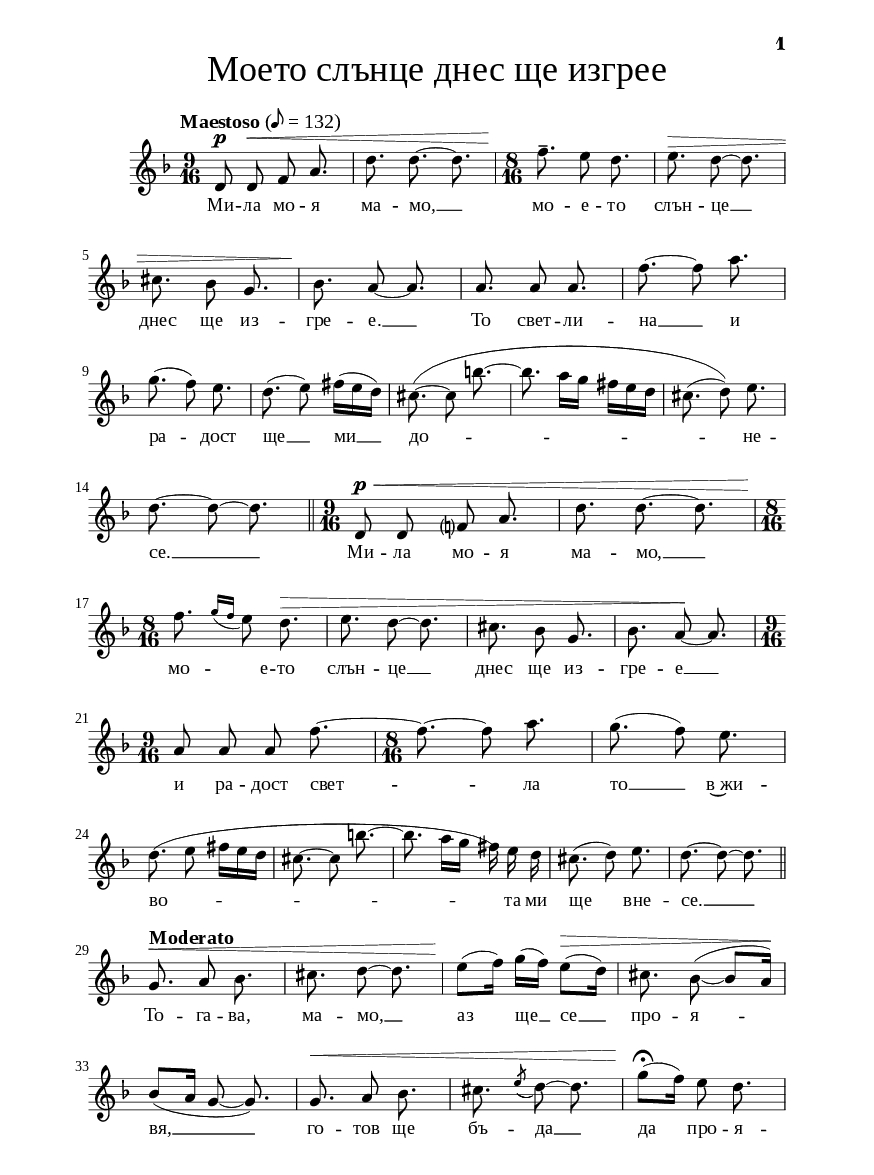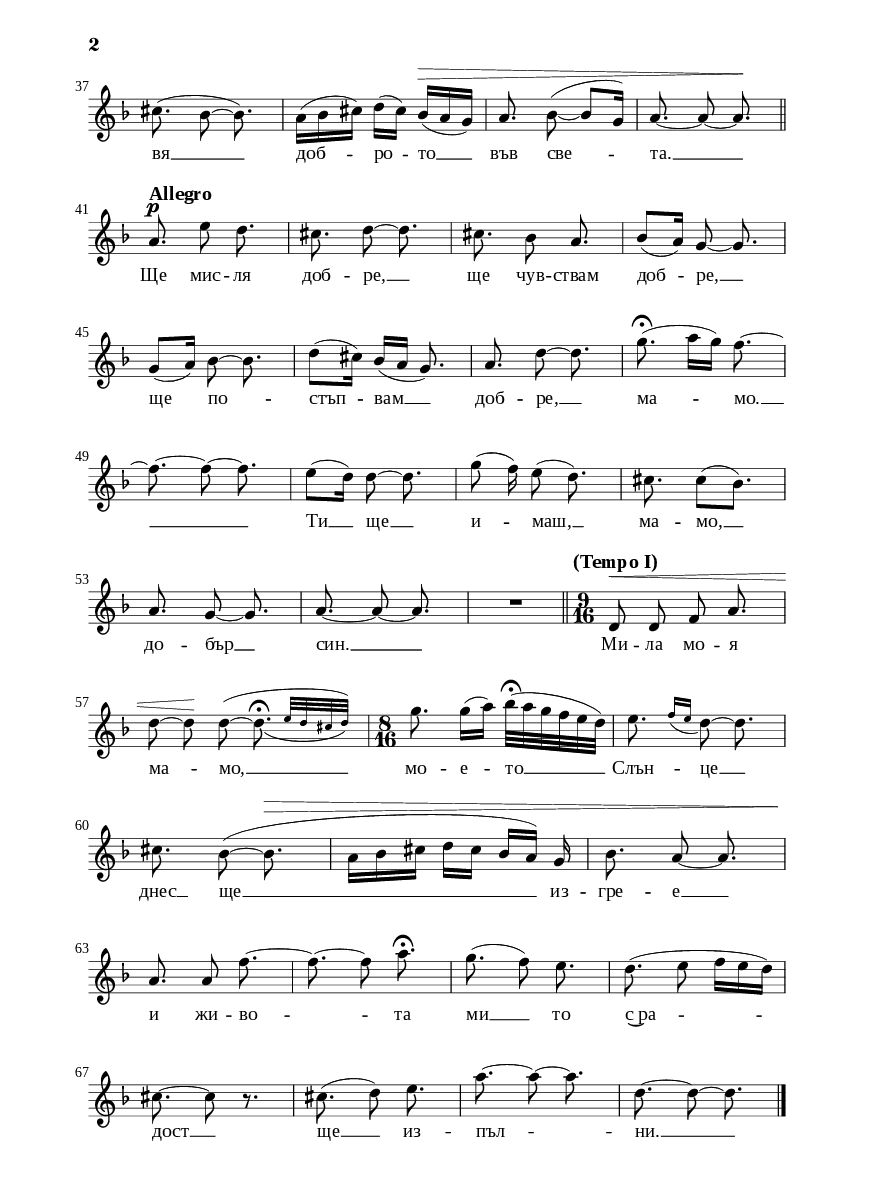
\version "2.24.4"

% include paper part and global functions
\include "include/globals.ily"

\bookpart {
  \label #'ref212
  \tocItem \markup "Моето слънце днес ще изгрее"
  \include "include/bookpart-paper.ily"
  \score {
    \include "include/score-layout.ily"

    \new Voice \absolute {
      \clef treble
      \key d \minor
      \time 9/16
      \tempoFunc "Maestoso" 8 "132"
      \autoBeamOff

      d'8 ^\p  d'8 ^\<  f'8  a'8. | % 2
      d''8.  d''8. ~  d''8.
      | % 3
      \time 8/16  | % 3
      f''8. -- ^\!  e''8  d''8. | % 4
      e''8. ^\>  d''8 ~  d''8. \break | % 5
      cis''8.  bes'8  g'8. | % 6
      bes'8. ^\!  a'8 ~   a'8. | % 7
      a'8.  a'8  a'8. | % 8
      f''8. ~   f''8  a''8. \break | % 9
      g''8. (   f''8 ) e''8. |
      d''8. (   e''8 )   fis''16 ( [
      e''16  d''16 ) ] | % 11
      \shape #'((0 . 0.5) (0 . 1) (0 . 0) (0 . 0.5)) Slur
      cis''8. \=1( ~   cis''8  b''8. ~  | % 12
      b''8.  a''16 [  g''16 ]  fis''16
      [  e''16  d''16 ]  | % 13
      cis''8. (   d''8 ) \=1)   e''8. | \break % 14
      d''8. ~   d''8 ~  d''8. \bar "||"
      \time 9/16  | % 15
      d'8 ^\p ^\<  d'8  f'?8  a'8. | % 16
      d''8.  d''8. ~  d''8.
      \break | % 17
      \time 8/16  | % 17
      f''8. ^\! \acciaccatura {  g''16 [  f''16 ] }
      e''8 d''8. ^\> | % 18
      e''8.  d''8 ~   d''8.  | % 19
      cis''8.  bes'8  g'8. |
      bes'8.  a'8 ~  ^\!  a'8.  \break | % 21
      \time 9/16  | % 21
      a'8  a'8  a'8   f''8. ~  | % 22
      \time 8/16  | % 22
      f''8. ~   f''8   a''8. | % 23
      g''8. (   f''8 )   e''8. \break | % 24
      \shape #'((0 . -2) (0 . 0) (0 . 0.5) (0 . -2)) Slur
      d''8.  \=1( e''8   fis''16 [
      e''16  d''16 ] | % 25
      cis''8. ~   cis''8  b''8. ~  | % 26
      b''8.  a''16   [g''16 ] fis''16 \=1)
      e''16  d''16 | % 27
      cis''8. (   d''8 )  e''8.  | % 28
      d''8. ~   d''8 ~  d''8.  \bar "||"
      \break | % 29
      \tempo "Moderato" g'8.^\<  a'8
      bes'8. |
      cis''8.  d''8 ~   d''8.  | % 31
      e''8 ( [ ^\!  f''16] )   g''16 (
      [f''16] )  e''8 ( [^\>  d''16 ])  | % 32
      cis''8.   bes'8 ( ~   bes'8 [  a'16
      ) ] ^\! \break | % 33
      bes'8 (    [a'16]   g'8 ~  g'8. )  | % 34
      g'8. ^\<  a'8  bes'8. | % 35
      cis''8. \acciaccatura {  e''8 ( }  d''8 )
      ~  d''8. | % 36
      g''8 ( [^\fermata  _\!  f''16 ])   e''8
      d''8.  | % 37
      cis''8. (   bes'8 ~  bes'8. )  | % 38
      a'16 ( [  bes'16  cis''16 ) ]
      d''16 ( [  cis''16 ) ]  bes'16 ( [ ^\>  a'16
      g'16 ) ] | % 39
      a'8.  bes'8 ( ~  bes'8 [  g'16 ) ] |

      a'8. ~   a'8 ~  a'8.  ^\! \bar "||"
      \break | % 41

      \tempo "Allegro" a'8. ^\p  e''8
      d''8. | % 42
      cis''8.  d''8 ~   d''8.  | % 43
      cis''8.  bes'8  a'8. | % 44
      bes'8 ( [  a'16 )  ] g'8 ~  g'8.  \break
      | % 45
      g'8 ( [  a'16 )  ] bes'8 ~  bes'8.  | % 46
      d''8 ( [  cis''16 ) ]  bes'16 ( [
      a'16 ] g'8. )  | % 47
      a'8.  d''8 ~   d''8.
      | % 48
      g''8. ( ^\fermata  a''16 [  g''16 )
      ] f''8. ~ \break | % 49
      f''8. ~   f''8 ~  f''8.  |
      e''8 (  [ d''16 ])  d''8 ~  d''8.
      | % 51
      g''8 (  f''16 )  e''8 (  d''8.
      )  | % 52
      cis''8.   cis''8 ( [ bes'8. ])  \break | % 53
      a'8.  g'8 ~   g'8.  | % 54
      a'8. ~   a'8 ~  a'8.  | % 55
      R2 \bar "||"
      \time 9/16  | % 56
      \tempo "(Tempo I)"
      d'8 ^\<  d'8  f'8  a'8. \break | % 57
      d''8 ~ d''8  ^\!  d''8 ~ (  \once \override PhrasingSlur.direction = #down \afterGrace d''8. \fermata   \( { e''32  [d'' cis'' d''\))]}
      | % 58
      \time 8/16  | % 58
      g''8.  g''16 ( [  a''16 ) ]
      bes''32 ( ^\fermata [  a''32  g''32  f''32
      e''32  d''32 ) ] | % 59
      e''8. \acciaccatura {  f''16 [  e''16 ] }
      d''8 ~  d''8. \break |
      cis''8.
      \shape #'((0 . -0.5) (0 . 1) (0 . 1) (0 . 0)) Slur
      bes'8 ( ~ bes'8.  ^\> | % 61
      a'16 [  bes'16  cis''16 ]  d''16
      [  cis''16 ]  bes'16 [  a'16 )  ] g'16
      | % 62
      bes'8.  a'8 ~   a'8. \break | % 63
      a'8. ^\!  a'8  f''8. ~ | % 64
      f''8. ~   f''8  a''8. ^\fermata  | % 65
      g''8. (   f''8 )   e''8. | % 66
      d''8. (   e''8   f''16 [  e''16
      d''16 ) ] \break | % 67
      cis''8. ~   cis''8  r8. | % 68
      cis''8. (   d''8 )   e''8. | % 69
      a''8. ~  a''8 ~  a''8. |

      d''8. ~  d''8 ~  d''8.  \bar "|."
    }

    \addlyrics {
      Ми -- ла мо -- я ма -- мо, __
      мо -- е -- то слън -- це __ днес
      ще из -- гре -- е. __  То свет --
      ли -- на __  и ра -- дост ще __
      ми __ до  -- не -- се. __
      Ми -- ла мо -- я ма -- мо, __
      мо --  "       е" -- то слън -- це __
      днес ще из -- гре -- е  __ и
      ра -- дост свет --  ла то __
      в~жи -- во  --
      та ми ще
      вне -- се. __   То -- га -- ва, ма
      -- мо, __ аз  ще  __ се __  про
      -- я --  вя,  __  го --
      тов ще бъ -- да __ да  про
      -- я -- вя  __ доб --  ро
      -- то  __  във све --
      та. __ Ще мис -- ля доб --
      ре, __  ще чув -- ствам доб --
      ре, __  ще  по -- стъп --
      вам __   доб -- ре, __  ма --
      мо.  __   Ти __  ще __
      и -- маш, __  ма -- мо, __  до --
      бър __  син. __   Ми -- ла мо --
      я ма  --  мо, __ мо -- е -- то __
      Слън --  це __
      днес __ ще  __
      из -- гре -- е __  и жи
      -- во --  та ми __  то с~ра
      --    дост __  ще __  из
      -- пъл --  ни. __
    }

    \header {
      title = \titleFunc #'ref_desc_14 "Моето слънце днес ще изгрее" "Moeto Slănce dnes šte izgree"
    }

    \midi{}

  }


} % bookpart

% Più mosso
%
